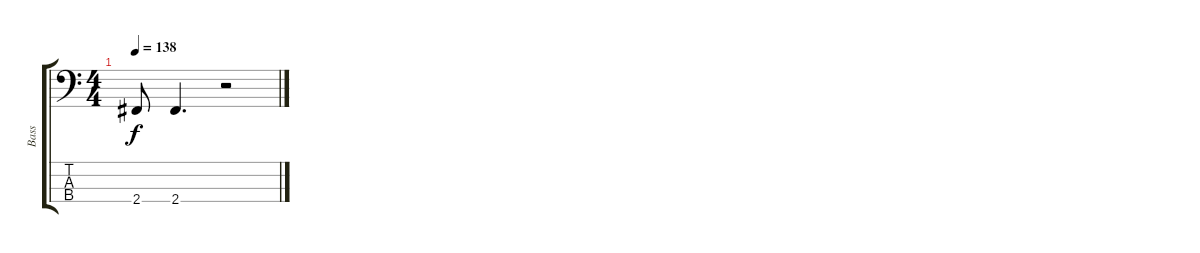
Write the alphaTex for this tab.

\track ("Bass" "Bass") {instrument electricbassfinger}
\staff {score tabs}
\tuning (G2 D2 A1 E1) {hide}
\ts (4 4)
\tempo 138
\clef f4
\ks c
2.4.8{dy f} 2.4.4{d} r.2
